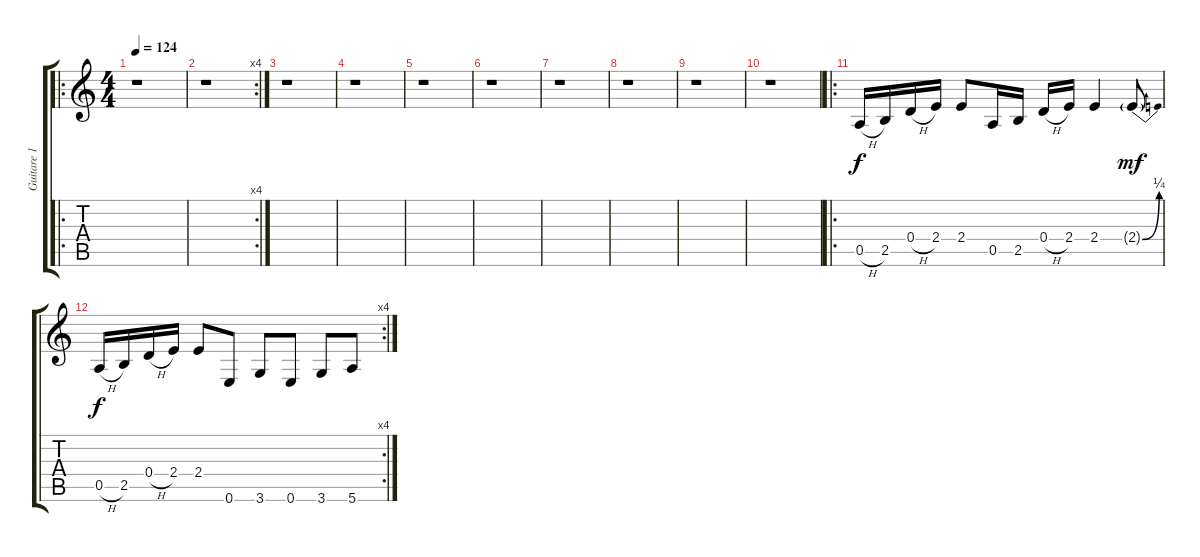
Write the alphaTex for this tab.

\track ("Guitare 1" "Guitare 1") {instrument overdrivenguitar}
\staff {score tabs}
\tuning (E4 B3 G3 D3 A2 E2) {hide}
\ro
\ts (4 4)
\tempo 124
\clef g2
\ks c
r.1{dy f} |
\rc 4
r.1 |
r.1 |
r.1 |
r.1 |
r.1 |
r.1 |
r.1 |
r.1 |
r.1 |
\ro
0.5{h}.16 2.5.16 0.4{h}.16 2.4.16 2.4.8 0.5.16 2.5.16 0.4{h}.16 2.4.16 2.4.4 2.4{be (bend 0 0 60 1) g}.8{dy mf} |
\rc 4
0.5{h}.16{dy f} 2.5.16 0.4{h}.16 2.4.16 2.4.8 0.6.8 3.6.8 0.6.8 3.6.8 5.6.8
